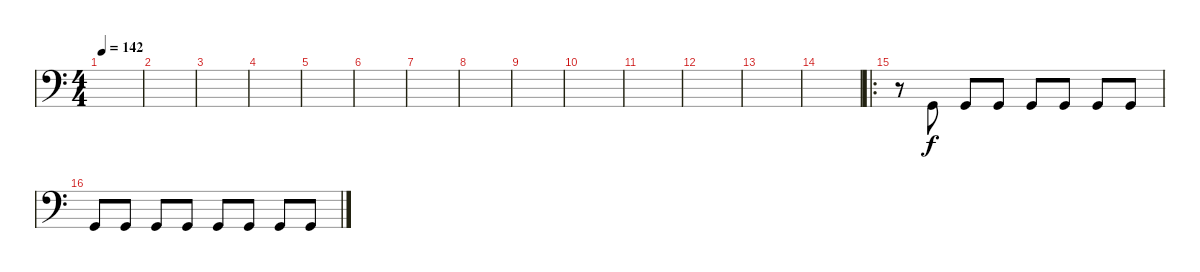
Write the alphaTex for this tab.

\defaultSystemsLayout 4
\bracketExtendMode nobrackets
\singleTrackTrackNamePolicy hidden
\multiTrackTrackNamePolicy hidden
\firstSystemTrackNameMode fullname
\firstSystemTrackNameOrientation horizontal
\otherSystemsTrackNameOrientation horizontal
\track ("Bass Clarinet" "bcl.") {instrument clarinet}
\staff {score}
\tuning (E4 B3 G3 D3 A2 E2)
\ts (4 4)
\tempo 142
\clef f4
\ks c
|
|
|
|
|
|
|
|
|
|
|
|
|
|
\ro
r.8{beam Down} 3.6.8{beam Up} 3.6.8{beam Up} 3.6.8{beam Up} 3.6.8{beam Up} 3.6.8{beam Up} 3.6.8{beam Up} 3.6.8{beam Up} |
3.6.8{beam Up} 3.6.8{beam Up} 3.6.8{beam Up} 3.6.8{beam Up} 3.6.8{beam Up} 3.6.8{beam Up} 3.6.8{beam Up} 3.6.8{beam Up}
